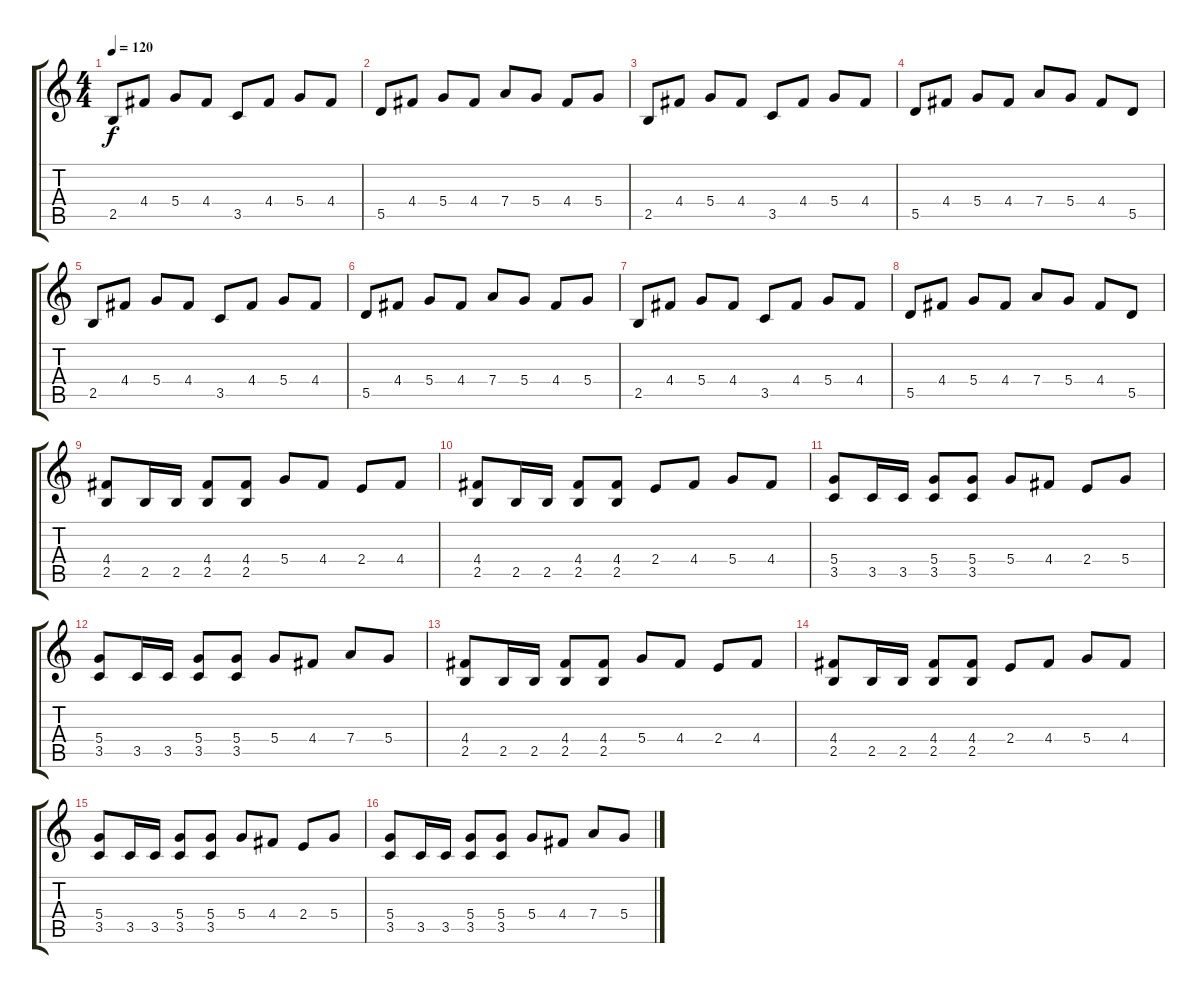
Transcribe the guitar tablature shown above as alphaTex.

\track "" {instrument distortionguitar}
\staff {score tabs}
\tuning (E4 B3 G3 D3 A2 E2) {hide}
\ts (4 4)
\tempo 120
\clef g2
\ks c
2.5.8{dy f} 4.4.8 5.4.8 4.4.8 3.5.8 4.4.8 5.4.8 4.4.8 |
5.5.8 4.4.8 5.4.8 4.4.8 7.4.8 5.4.8 4.4.8 5.4.8 |
2.5.8 4.4.8 5.4.8 4.4.8 3.5.8 4.4.8 5.4.8 4.4.8 |
5.5.8 4.4.8 5.4.8 4.4.8 7.4.8 5.4.8 4.4.8 5.5.8 |
2.5.8 4.4.8 5.4.8 4.4.8 3.5.8 4.4.8 5.4.8 4.4.8 |
5.5.8 4.4.8 5.4.8 4.4.8 7.4.8 5.4.8 4.4.8 5.4.8 |
2.5.8 4.4.8 5.4.8 4.4.8 3.5.8 4.4.8 5.4.8 4.4.8 |
5.5.8 4.4.8 5.4.8 4.4.8 7.4.8 5.4.8 4.4.8 5.5.8 |
(4.4 2.5).8 2.5.16 2.5.16 (4.4 2.5).8 (4.4 2.5).8 5.4.8 4.4.8 2.4.8 4.4.8 |
(4.4 2.5).8 2.5.16 2.5.16 (4.4 2.5).8 (4.4 2.5).8 2.4.8 4.4.8 5.4.8 4.4.8 |
(5.4 3.5).8 3.5.16 3.5.16 (5.4 3.5).8 (5.4 3.5).8 5.4.8 4.4.8 2.4.8 5.4.8 |
(5.4 3.5).8 3.5.16 3.5.16 (5.4 3.5).8 (5.4 3.5).8 5.4.8 4.4.8 7.4.8 5.4.8 |
(4.4 2.5).8 2.5.16 2.5.16 (4.4 2.5).8 (4.4 2.5).8 5.4.8 4.4.8 2.4.8 4.4.8 |
(4.4 2.5).8 2.5.16 2.5.16 (4.4 2.5).8 (4.4 2.5).8 2.4.8 4.4.8 5.4.8 4.4.8 |
(5.4 3.5).8 3.5.16 3.5.16 (5.4 3.5).8 (5.4 3.5).8 5.4.8 4.4.8 2.4.8 5.4.8 |
(5.4 3.5).8 3.5.16 3.5.16 (5.4 3.5).8 (5.4 3.5).8 5.4.8 4.4.8 7.4.8 5.4.8
